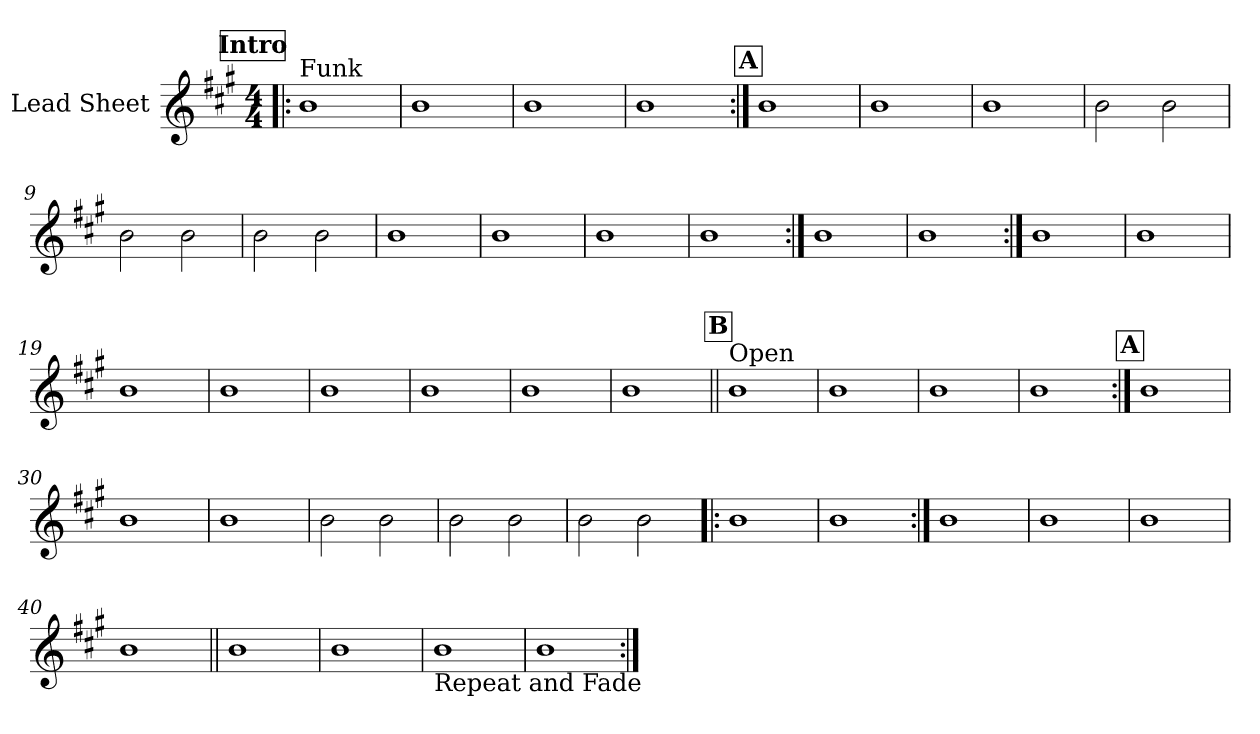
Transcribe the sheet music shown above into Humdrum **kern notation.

**kern
*part1
*staff1
*I"Lead Sheet
*clefG2
*k[f#c#g#]
*A:
*M4/4
*MM95
!!LO:REH:place=s1:a:fs=14:t=Intro
=1!|:
!LO:TX:a:t=Funk
1b
=2
1b
=3
1b
=4
1b
!!LO:LB:g=z
!!LO:REH:place=s1:a:fs=14:t=A
=5:|!
1b
=6
1b
=7
1b
=8
2b\
2b\
!!LO:LB:g=z
=9
2b\
2b\
=10
2b\
2b\
=11
1b
=12
1b
!!LO:LB:g=z
=13
1b
=14
1b
=15:|!
1b
=16
1b
!!LO:LB:g=z
=17:|!
1b
=18
1b
=19
1b
=20
1b
!!LO:LB:g=z
=21
1b
=22
1b
=23
1b
=24
1b
!!LO:LB:g=z
!!LO:REH:place=s1:a:fs=14:t=B
=25||
!LO:TX:a:t=Open
1b
=26
1b
=27
1b
=28
1b
!!LO:LB:g=z
!!LO:REH:place=s1:a:fs=14:t=A
=29:|!
1b
=30
1b
=31
1b
=32
2b\
2b\
!!LO:LB:g=z
=33
2b\
2b\
=34
2b\
2b\
=35!|:
1b
=36
1b
!!LO:LB:g=z
=37:|!
1b
=38
1b
=39
1b
=40
1b
!!LO:PB:g=z
=41||
1b
=42
1b
=43
!LO:TX:b:t=Repeat and Fade
1b
=44
1b
=:|!
*-
